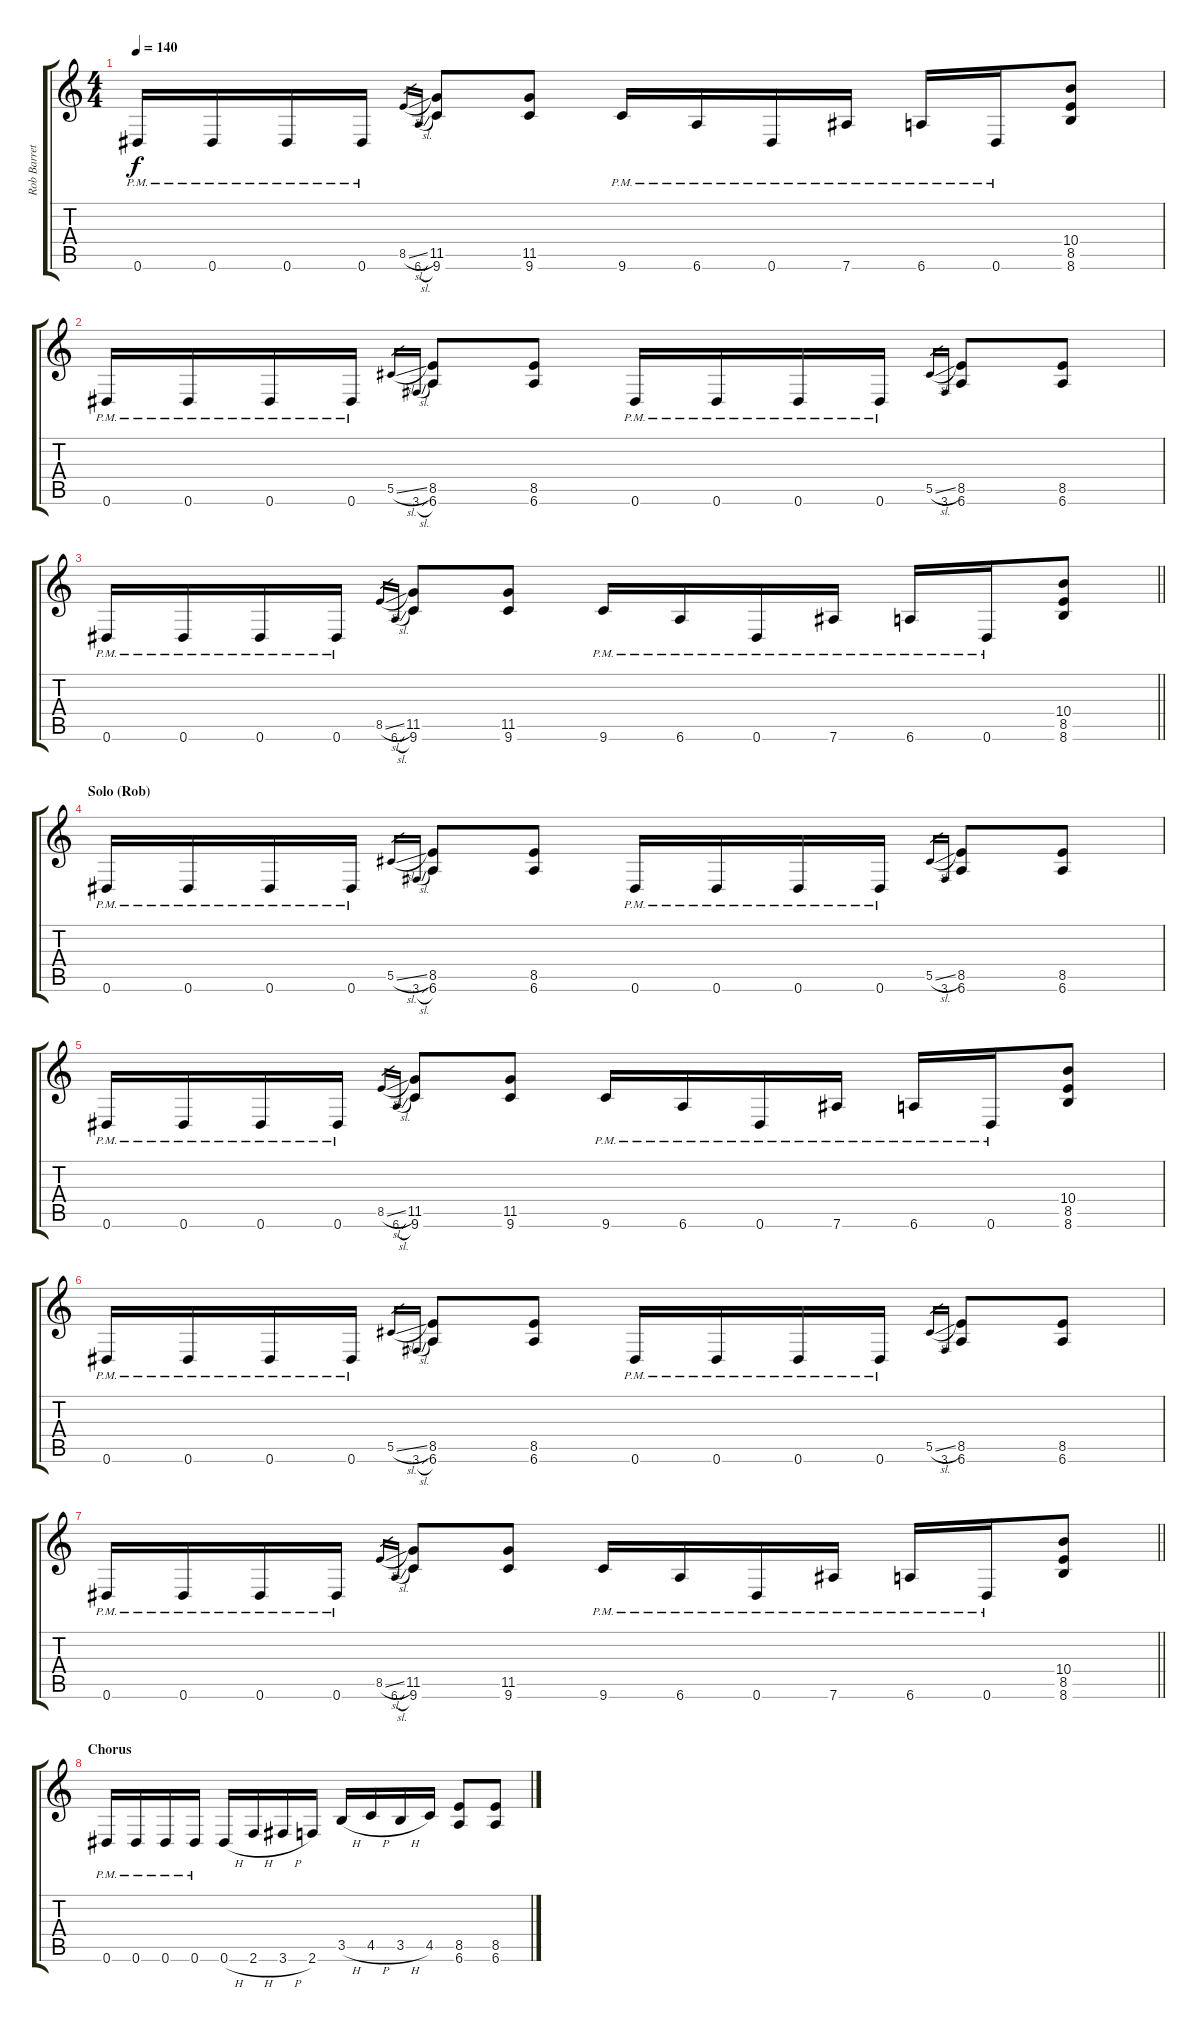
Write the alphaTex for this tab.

\track ("Rob Barrett" "Rob Barret") {instrument distortionguitar}
\staff {score tabs}
\tuning (Eb4 Bb3 Gb3 Db3 Ab2 Eb2) {hide}
\ts (4 4)
\tempo 140
\clef g2
\ks c
0.6{pm}.16{dy f} 0.6{pm}.16 0.6{pm}.16 0.6{pm}.16 8.5{sl}.16{gr} 6.6{sl}.16{gr} (11.5 9.6).8 (11.5 9.6).8 9.6{pm}.16 6.6{pm}.16 0.6{pm}.16 7.6{pm}.16 6.6{pm}.16 0.6{pm}.16 (10.4 8.5 8.6).8 |
0.6{pm}.16 0.6{pm}.16 0.6{pm}.16 0.6{pm}.16 5.5{sl}.16{gr} 3.6{sl}.16{gr} (8.5 6.6).8 (8.5 6.6).8 0.6{pm}.16 0.6{pm}.16 0.6{pm}.16 0.6{pm}.16 5.5{sl}.16{gr} 3.6.16{gr} (8.5 6.6).8 (8.5 6.6).8 |
\barLineRight lightlight
0.6{pm}.16 0.6{pm}.16 0.6{pm}.16 0.6{pm}.16 8.5{sl}.16{gr} 6.6{sl}.16{gr} (11.5 9.6).8 (11.5 9.6).8 9.6{pm}.16 6.6{pm}.16 0.6{pm}.16 7.6{pm}.16 6.6{pm}.16 0.6{pm}.16 (10.4 8.5 8.6).8 |
\section ("" "Solo (Rob)")
0.6{pm}.16 0.6{pm}.16 0.6{pm}.16 0.6{pm}.16 5.5{sl}.16{gr} 3.6{sl}.16{gr} (8.5 6.6).8 (8.5 6.6).8 0.6{pm}.16 0.6{pm}.16 0.6{pm}.16 0.6{pm}.16 5.5{sl}.16{gr} 3.6.16{gr} (8.5 6.6).8 (8.5 6.6).8 |
0.6{pm}.16 0.6{pm}.16 0.6{pm}.16 0.6{pm}.16 8.5{sl}.16{gr} 6.6{sl}.16{gr} (11.5 9.6).8 (11.5 9.6).8 9.6{pm}.16 6.6{pm}.16 0.6{pm}.16 7.6{pm}.16 6.6{pm}.16 0.6{pm}.16 (10.4 8.5 8.6).8 |
0.6{pm}.16 0.6{pm}.16 0.6{pm}.16 0.6{pm}.16 5.5{sl}.16{gr} 3.6{sl}.16{gr} (8.5 6.6).8 (8.5 6.6).8 0.6{pm}.16 0.6{pm}.16 0.6{pm}.16 0.6{pm}.16 5.5{sl}.16{gr} 3.6.16{gr} (8.5 6.6).8 (8.5 6.6).8 |
\barLineRight lightlight
0.6{pm}.16 0.6{pm}.16 0.6{pm}.16 0.6{pm}.16 8.5{sl}.16{gr} 6.6{sl}.16{gr} (11.5 9.6).8 (11.5 9.6).8 9.6{pm}.16 6.6{pm}.16 0.6{pm}.16 7.6{pm}.16 6.6{pm}.16 0.6{pm}.16 (10.4 8.5 8.6).8 |
\section ("" "Chorus")
0.6{pm}.16 0.6{pm}.16 0.6{pm}.16 0.6{pm}.16 0.6{h}.16 2.6{h}.16 3.6{h}.16 2.6.16 3.5{h}.16 4.5{h}.16 3.5{h}.16 4.5.16 (8.5 6.6).8 (8.5 6.6).8
